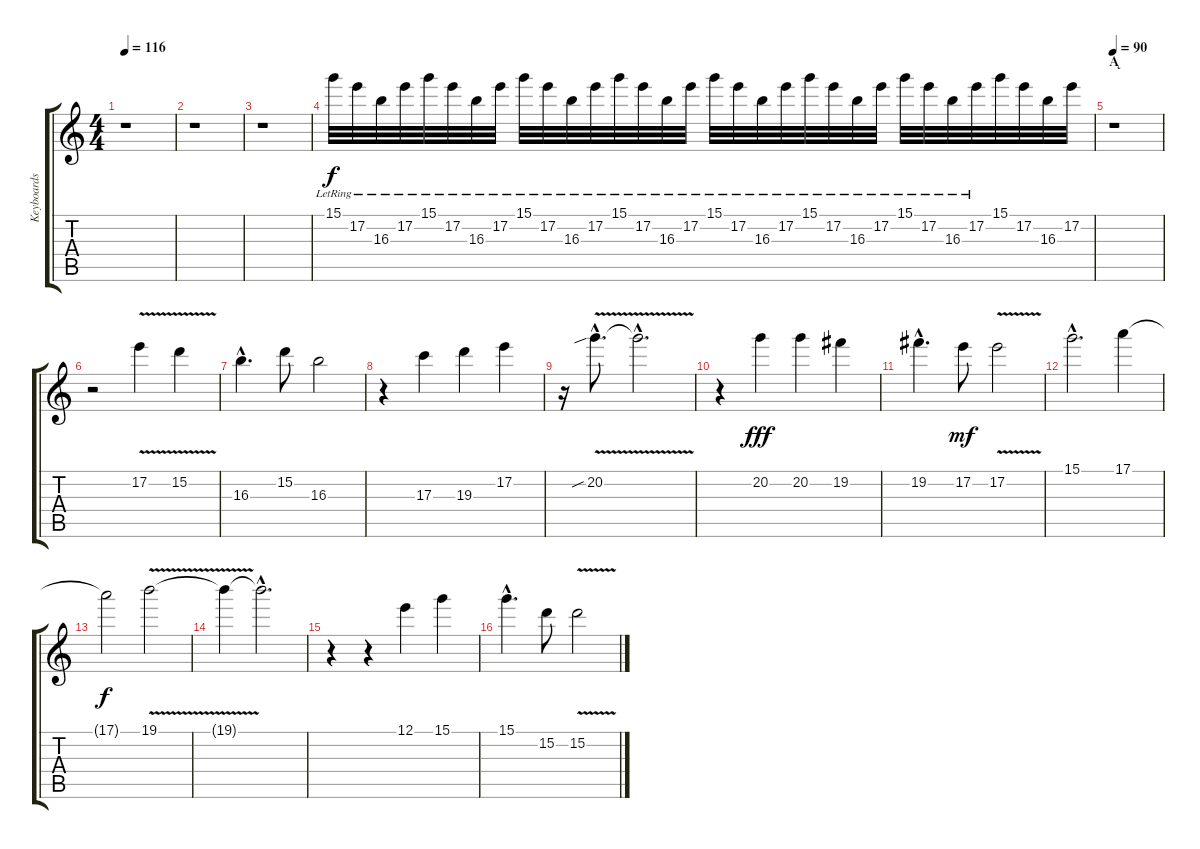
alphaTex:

\track ("Keyboards" "Keyboards") {instrument shakuhachi}
\staff {score tabs}
\tuning (E5 B4 G4 D4 A3 E3) {hide}
\ts (4 4)
\tempo 116
\clef g2
\ks c
r.1{dy f} |
r.1 |
r.1{volume 12} |
15.1{lr}.32{volume 0 instrument musicbox} 17.2{lr}.32 16.3{lr}.32 17.2{lr}.32 15.1{lr}.32 17.2{lr}.32 16.3{lr}.32 17.2{lr}.32 15.1{lr}.32 17.2{lr}.32 16.3{lr}.32 17.2{lr}.32 15.1{lr}.32 17.2{lr}.32 16.3{lr}.32 17.2{lr}.32 15.1{lr}.32 17.2{lr}.32 16.3{lr}.32 17.2{lr}.32 15.1{lr}.32 17.2{lr}.32 16.3{lr}.32 17.2{lr}.32 15.1{lr}.32 17.2{lr}.32 16.3{lr}.32 17.2{lr}.32 15.1.32 17.2.32 16.3.32 17.2.32 |
\section ("" "Ą")
\tempo 90
r.1 |
r.2 17.2{v}.4{volume 12 balance 11 instrument recorder} 15.2{v}.4 |
16.3{hac}.4{d} 15.2.8 16.3.2 |
r.4 17.3.4 19.3.4 17.2.4 |
r.16 20.2{v sib hac}.8{d} 20.2{hac t}.2{d} |
r.4 20.2.4{dy fff} 20.2.4 19.2.4 |
19.2{hac}.4{d} 17.2.8{dy mf} 17.2{v}.2 |
15.1{hac}.2{d} 17.1.4 |
17.1{t}.2{dy f} 19.1{v}.2 |
19.1{t}.4 19.1{hac t}.2{d} |
r.4 r.4 12.1.4 15.1.4 |
15.1{hac}.4{d} 15.2.8 15.2{v}.2
